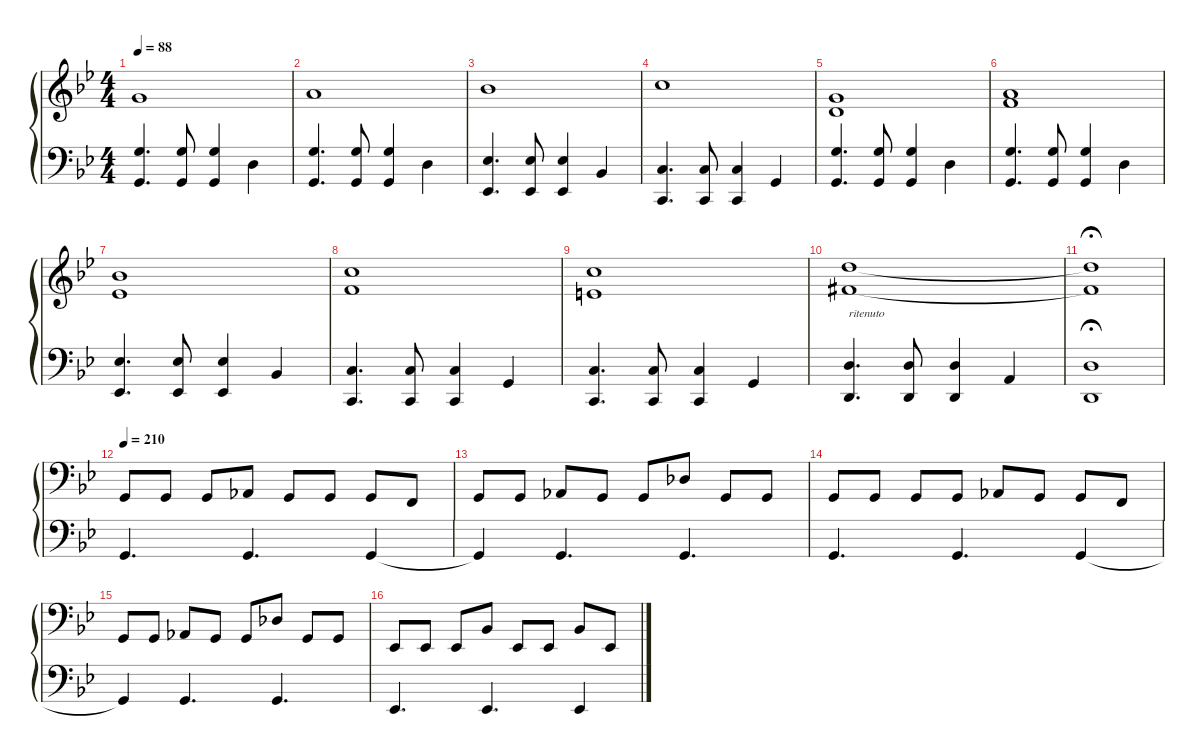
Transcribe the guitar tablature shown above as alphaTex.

\hideDynamics
\bracketExtendMode groupsimilarinstruments
\singleTrackTrackNamePolicy hidden
\firstSystemTrackNameOrientation horizontal
\otherSystemsTrackNameOrientation horizontal
\extendBarLines
\track ("Acoustic Piano" "pno.") {instrument acousticgrandpiano}
\staff {score}
\tuning (E4 B3 G3 D3 A2 E2)
\ts (4 4)
\tempo 88
\clef g2
\ks gminor
0.3{acc forcenatural}.1{ot 8vb dy mf instrument acousticgrandpiano} |
2.3{acc forcenatural}.1{ot 8vb dy pp} |
3.3{acc b}.1{ot 8vb} |
1.2{acc forcenatural}.1{ot 8vb} |
(3.2{acc forcenatural} 3.1{acc forcenatural}).1{dy p beam Up} |
(10.3{acc forcenatural} 10.2{acc forcenatural}).1{dy mp beam Up} |
(4.2{acc b} 6.1{acc b}).1 |
(6.2{acc forcenatural} 8.1{acc forcenatural}).1{beam Up} |
(9.3{acc forcenatural} 8.1{acc forcenatural}).1{dy p beam Up} |
(10.1{acc forcenatural} 11.3{acc #}).1 |
(10.1{t acc forcenatural} 11.3{t acc #}).1{fermata (medium 0.5)} |
\tempo 210
\clef f4
3.6{acc forcenatural}.8 3.6{acc forcenatural}.8 3.6{acc forcenatural}.8 4.6{acc b}.8 3.6{acc forcenatural}.8 3.6{acc forcenatural}.8 3.6{acc forcenatural}.8 1.6{acc forcenatural}.8 |
3.6{acc forcenatural}.8{dy f} 3.6{acc forcenatural}.8{dy ff} 4.6{acc b}.8{dy f} 3.6{acc forcenatural}.8 3.6{acc forcenatural}.8 4.5{acc b}.8 3.6{acc forcenatural}.8{dy ff} 3.6{acc forcenatural}.8 |
3.6{acc forcenatural}.8 3.6{acc forcenatural}.8{dy p} 3.6{acc forcenatural}.8{dy mf} 3.6{acc forcenatural}.8 4.6{acc b}.8{dy f} 3.6{acc forcenatural}.8 3.6{acc forcenatural}.8{dy mf} 1.6{acc forcenatural}.8{dy f} |
3.6{acc forcenatural}.8 3.6{acc forcenatural}.8{dy mp} 4.6{acc b}.8{dy f} 3.6{acc forcenatural}.8 3.6{acc forcenatural}.8 4.5{acc b}.8 3.6{acc forcenatural}.8 3.6{acc forcenatural}.8{dy ff} |
-11.4{acc b}.8 -11.4{acc b}.8 -1.6{acc b}.8 1.5{acc b}.8 -6.5{acc b}.8{dy mf} -6.5{acc b}.8 1.5{acc b}.8{dy ff} -6.5{acc b}.8{dy mf}
\staff {score}
\tuning (G2 D2 A1 E1 B0)
\clef f4
\ottava regular
\simile none
\ks gminor
(8.5{acc forcenatural} 10.3{acc forcenatural}).4{d ot 8vb dy pp} (8.5{acc forcenatural} 10.3{acc forcenatural}).8{ot 8vb dy mp} (8.5{acc forcenatural} 10.3{acc forcenatural}).4{ot 8vb} 0.2{acc forcenatural}.4{ot 8vb} |
(3.4{acc forcenatural} 0.1{acc forcenatural}).4{d ot 8vb dy pp} (3.4{acc forcenatural} 0.1{acc forcenatural}).8{ot 8vb dy mf} (0.1{acc forcenatural} 3.4{acc forcenatural}).4{ot 8vb} 15.5{acc forcenatural}.4{ot 8vb} |
(1.2{acc b} 4.5{acc b}).4{d ot 8vb dy pp} (4.5{acc b} 1.2{acc b}).8{ot 8vb dy mf} (4.5{acc b} 1.2{acc b}).4{ot 8vb} 11.5{acc b}.4{ot 8vb} |
(1.5{acc forcenatural} 3.3{acc forcenatural}).4{d ot 8vb dy pp} (1.5{acc forcenatural} 3.3{acc forcenatural}).8{ot 8vb dy mf} (1.5{acc forcenatural} 3.3{acc forcenatural}).4{ot 8vb} 3.4{acc forcenatural}.4{ot 8vb} |
(3.4{acc forcenatural} 0.1{acc forcenatural}).4{d ot 8vb dy pp} (3.4{acc forcenatural} 0.1{acc forcenatural}).8{ot 8vb} (3.4{acc forcenatural} 0.1{acc forcenatural}).4{ot 8vb} 0.2{acc forcenatural}.4{ot 8vb} |
(3.4{acc forcenatural} 0.1{acc forcenatural}).4{d ot 8vb} (3.4{acc forcenatural} 0.1{acc forcenatural}).8{ot 8vb dy ppp} (3.4{acc forcenatural} 0.1{acc forcenatural}).4{ot 8vb dy p} 0.2{acc forcenatural}.4{ot 8vb} |
(4.5{acc b} 1.2{acc b}).4{d ot 8vb dy pp} (4.5{acc b} 1.2{acc b}).8{ot 8vb} (4.5{acc b} 1.2{acc b}).4{ot 8vb} 1.3{acc b}.4{ot 8vb dy p} |
(1.5{acc forcenatural} 3.3{acc forcenatural}).4{d ot 8vb dy pp} (1.5{acc forcenatural} 3.3{acc forcenatural}).8{ot 8vb dy ppp} (3.3{acc forcenatural} 1.5{acc forcenatural}).4{ot 8vb dy pp} 3.4{acc forcenatural}.4{ot 8vb} |
(1.5{acc forcenatural} 3.3{acc forcenatural}).4{d ot 8vb dy ppp} (1.5{acc forcenatural} 3.3{acc forcenatural}).8{ot 8vb} (1.5{acc forcenatural} 3.3{acc forcenatural}).4{ot 8vb dy pp} 3.4{acc forcenatural}.4{ot 8vb} |
(3.5{acc forcenatural} 0.2{acc forcenatural}).4{d ot 8vb txt "ritenuto"} (3.5{acc forcenatural} 0.2{acc forcenatural}).8{ot 8vb} (3.5{acc forcenatural} 0.2{acc forcenatural}).4{ot 8vb} 0.3{acc forcenatural}.4{ot 8vb} |
(3.5{acc forcenatural} 0.2{acc forcenatural}).1{ot 8vb fermata (medium 0.5)} |
3.4{acc forcenatural}.4{d ot 8vb dy mf} 3.4{acc forcenatural}.4{d ot 8vb dy f} 3.4{acc forcenatural}.4{ot 8vb} |
3.4{t acc forcenatural}.4{ot 8vb} 3.4{acc forcenatural}.4{d ot 8vb} 3.4{acc forcenatural}.4{d ot 8vb} |
3.4{acc forcenatural}.4{d ot 8vb dy mf} 3.4{acc forcenatural}.4{d ot 8vb dy f} 3.4{acc forcenatural}.4{ot 8vb} |
3.4{t acc forcenatural}.4{ot 8vb} 3.4{acc forcenatural}.4{d ot 8vb} 3.4{acc forcenatural}.4{d ot 8vb} |
4.5{acc b}.4{d ot 8vb dy ff} 4.5{acc b}.4{d ot 8vb dy mf} 4.5{acc b}.4{ot 8vb dy ff}
